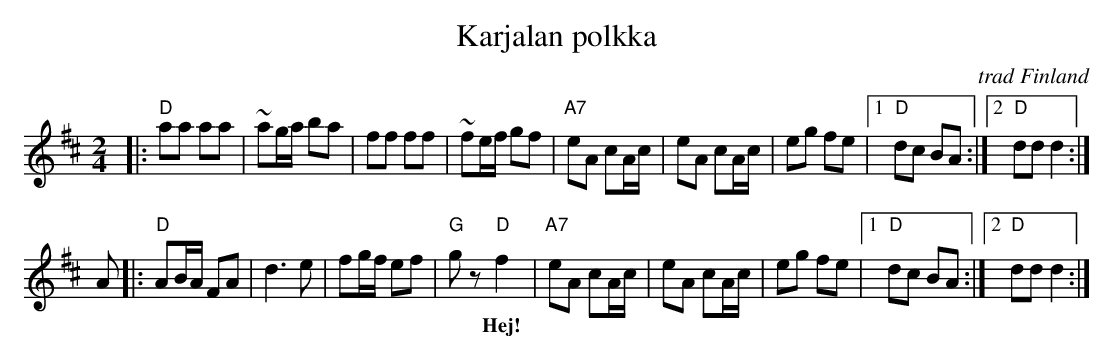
X:1
T: Karjalan polkka
O: trad Finland
M: 2/4
L: 1/16
K: D
|: "D"a2a2 a2a2 | ~a2ga b2a2 | f2f2 f2f2 | ~f2ef g2f2 \
| "A7"e2A2 c2Ac | e2A2 c2Ac | e2g2 f2e2 |1 "D"d2c2 B2A2 :|2 "D"d2d2 d4 :|
A2 \
|: "D"A2BA F2A2 | d6 e2 | f2gf e2f2 | "G"g2z2 "D"f4 \
w: | | | |~ Hej!
| "A7"e2A2 c2Ac | e2A2 c2Ac | e2g2 f2e2 |1 "D"d2c2 B2A2 :|2 "D"d2d2 d4 :|
